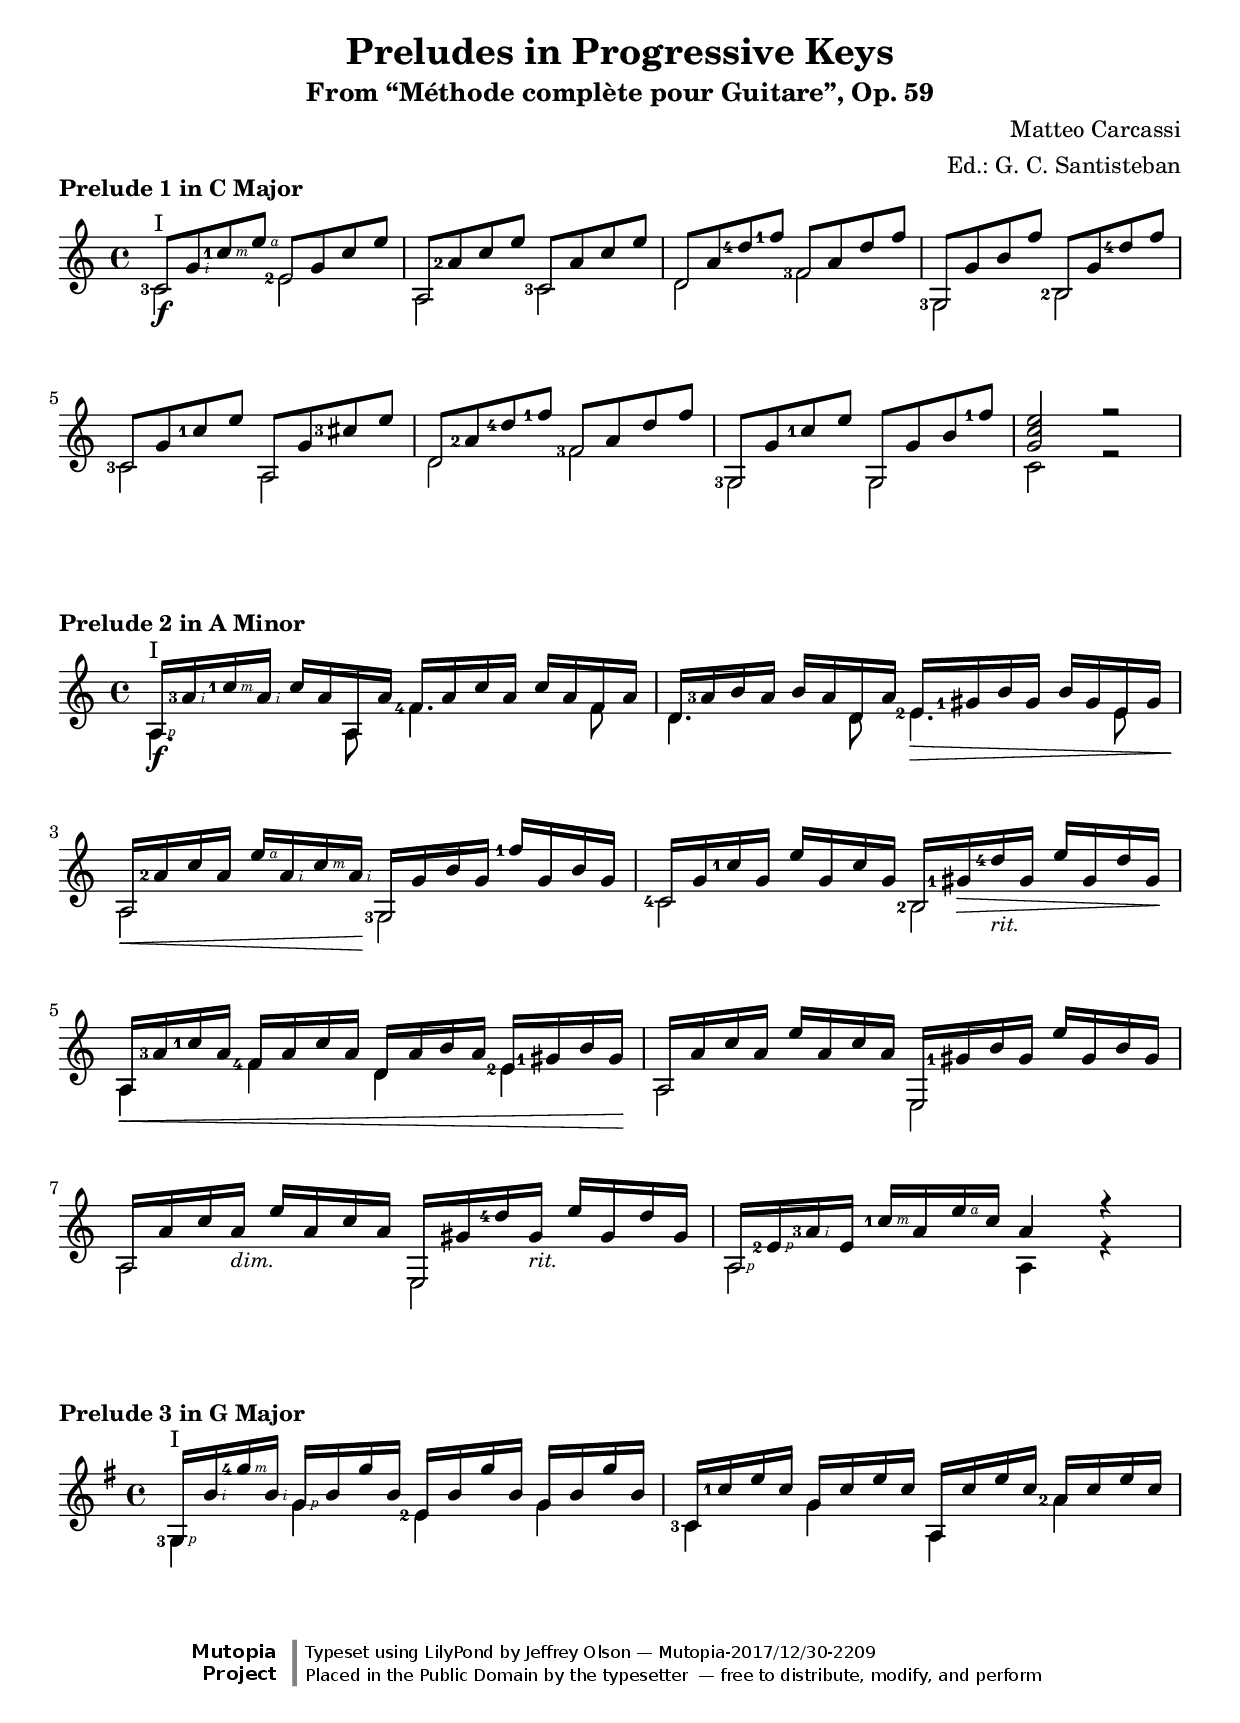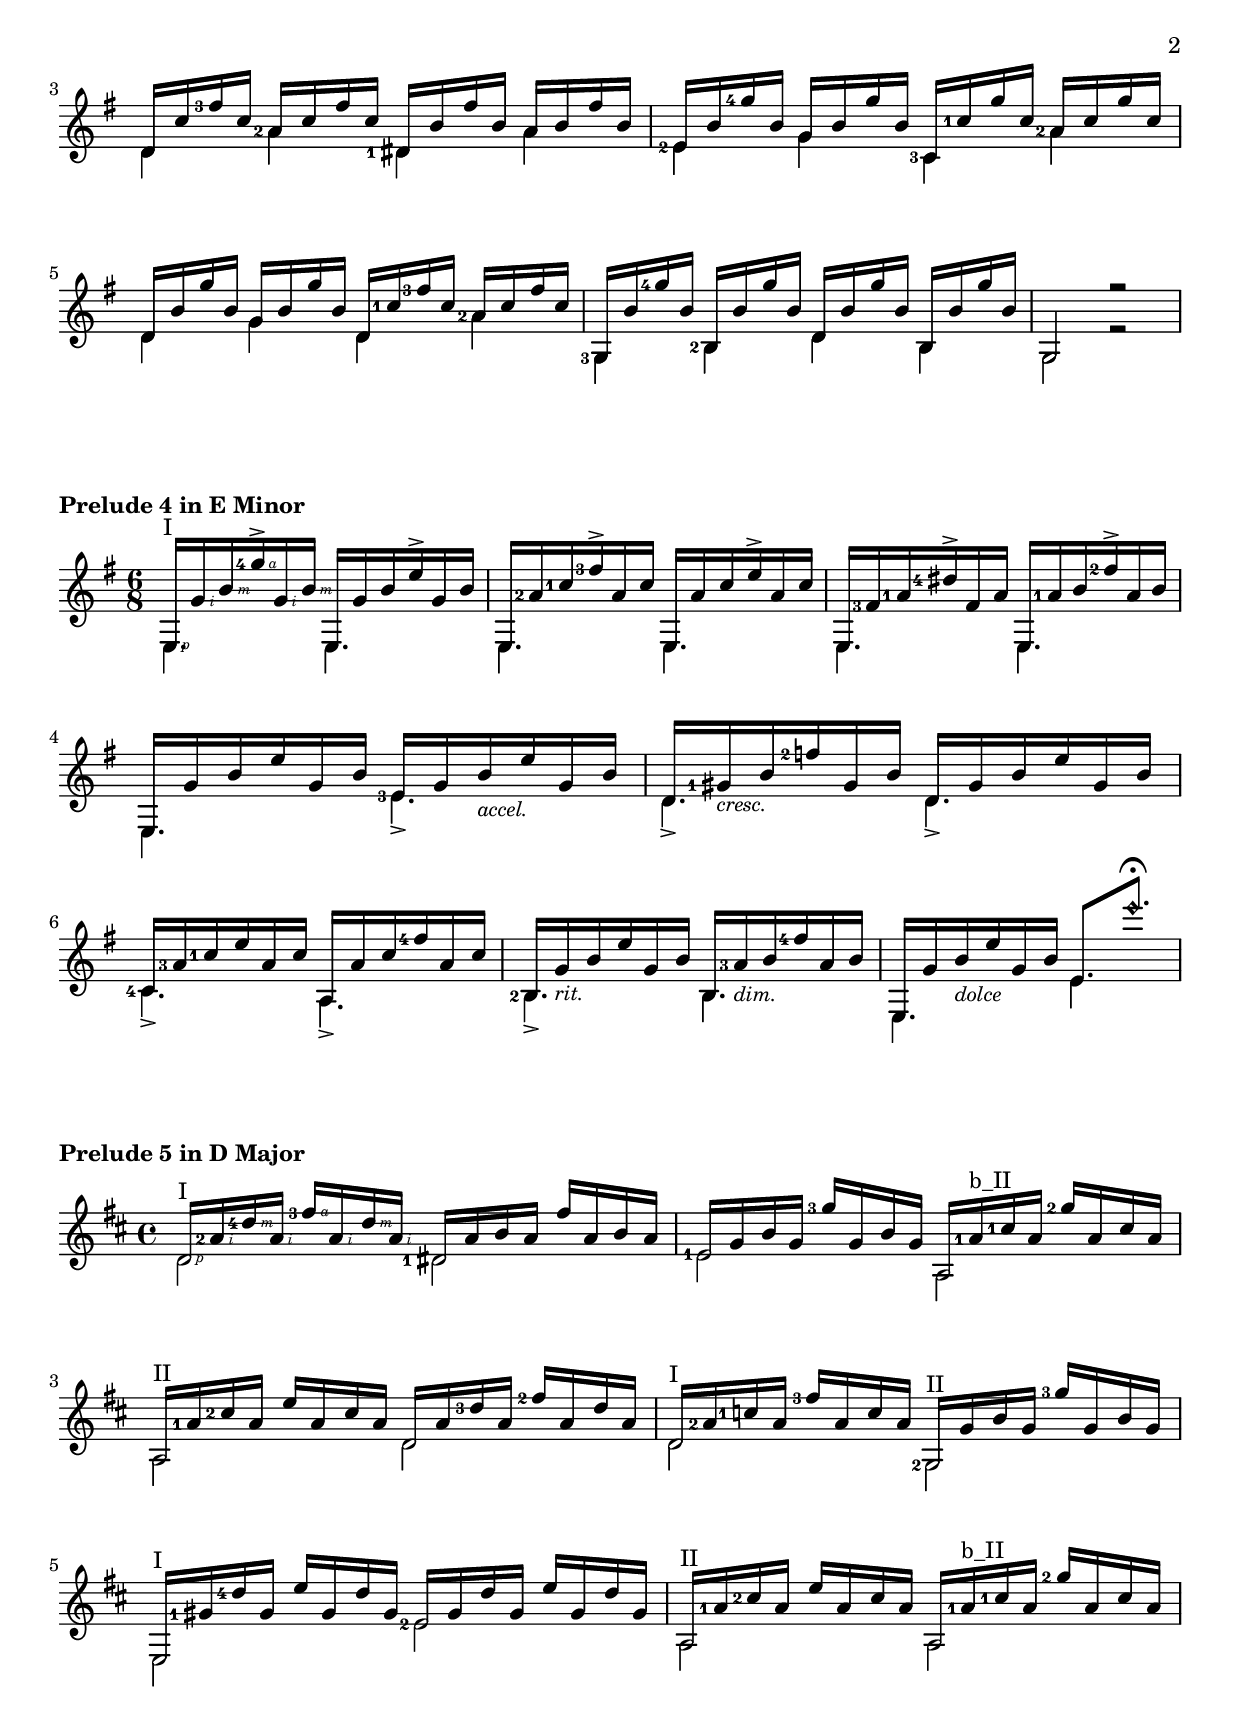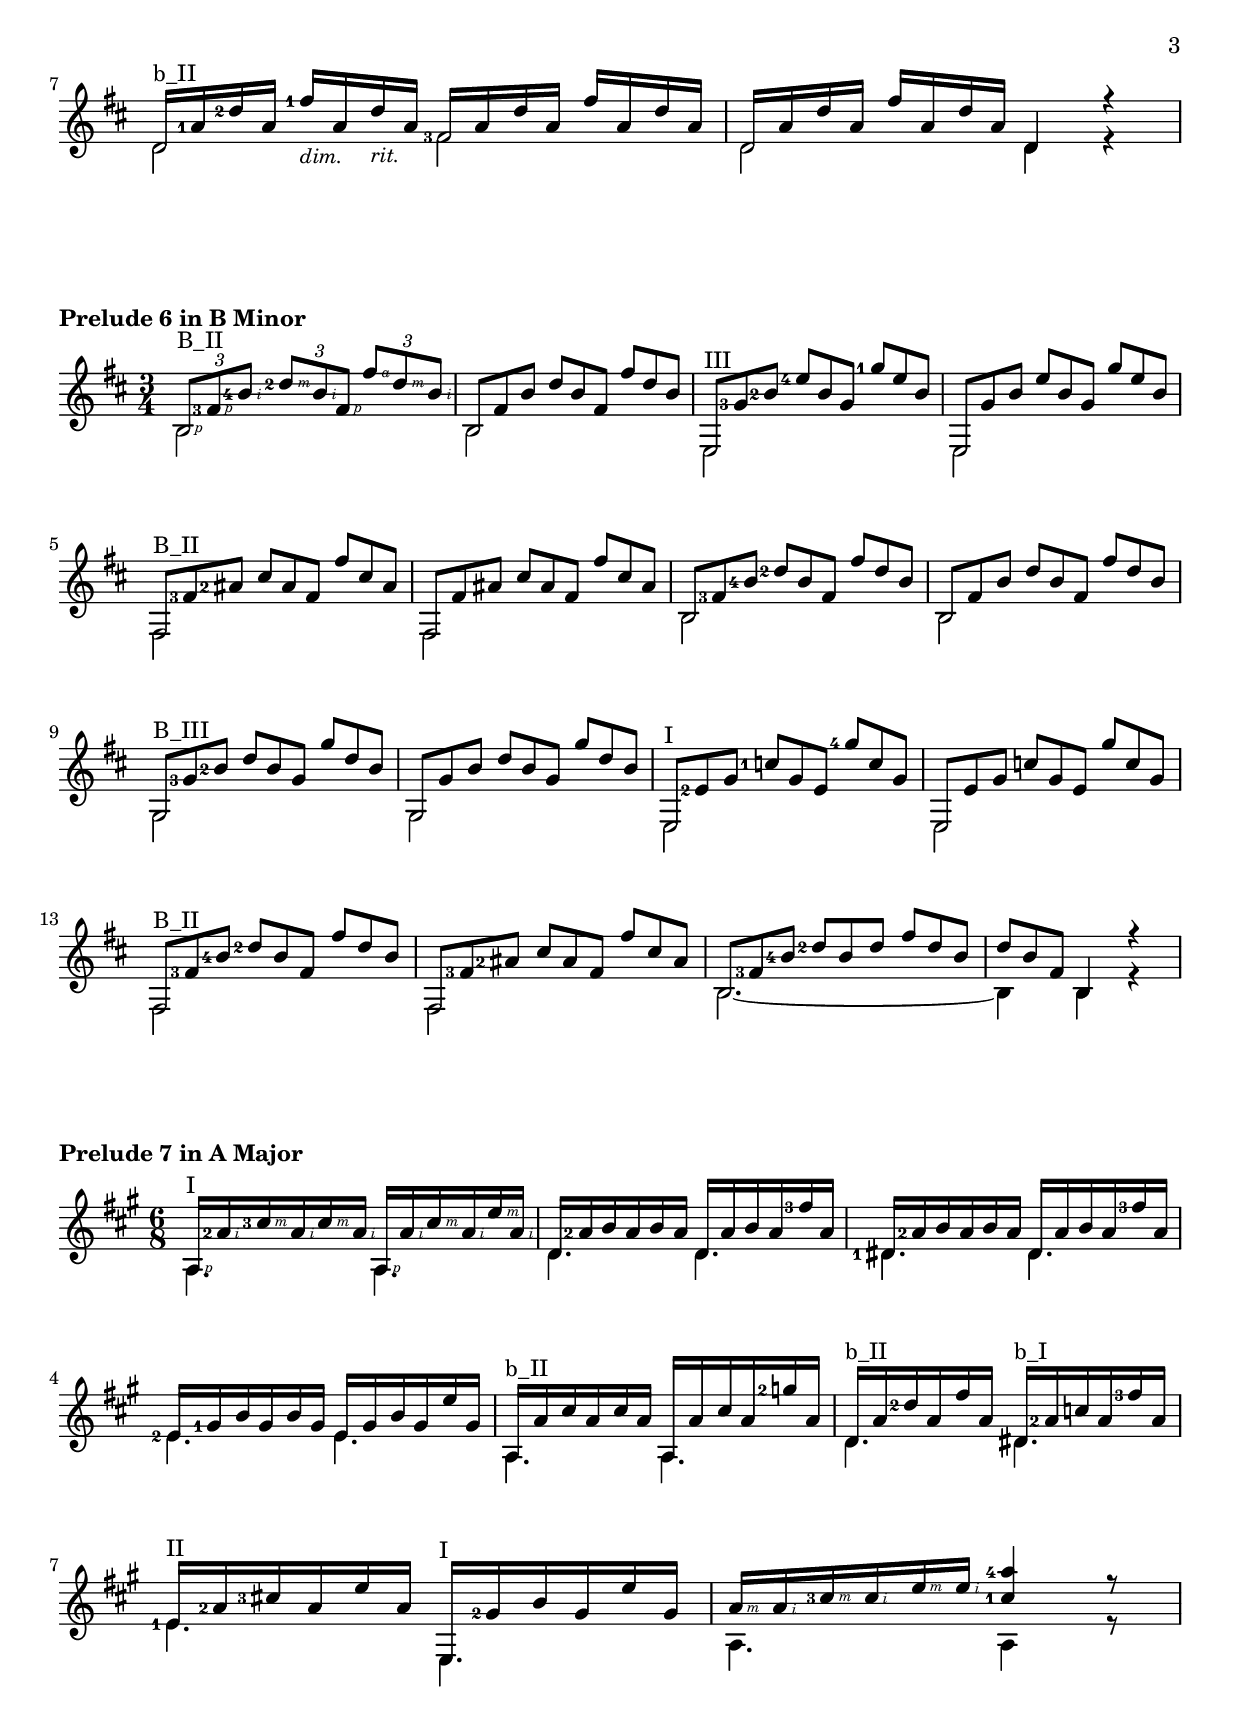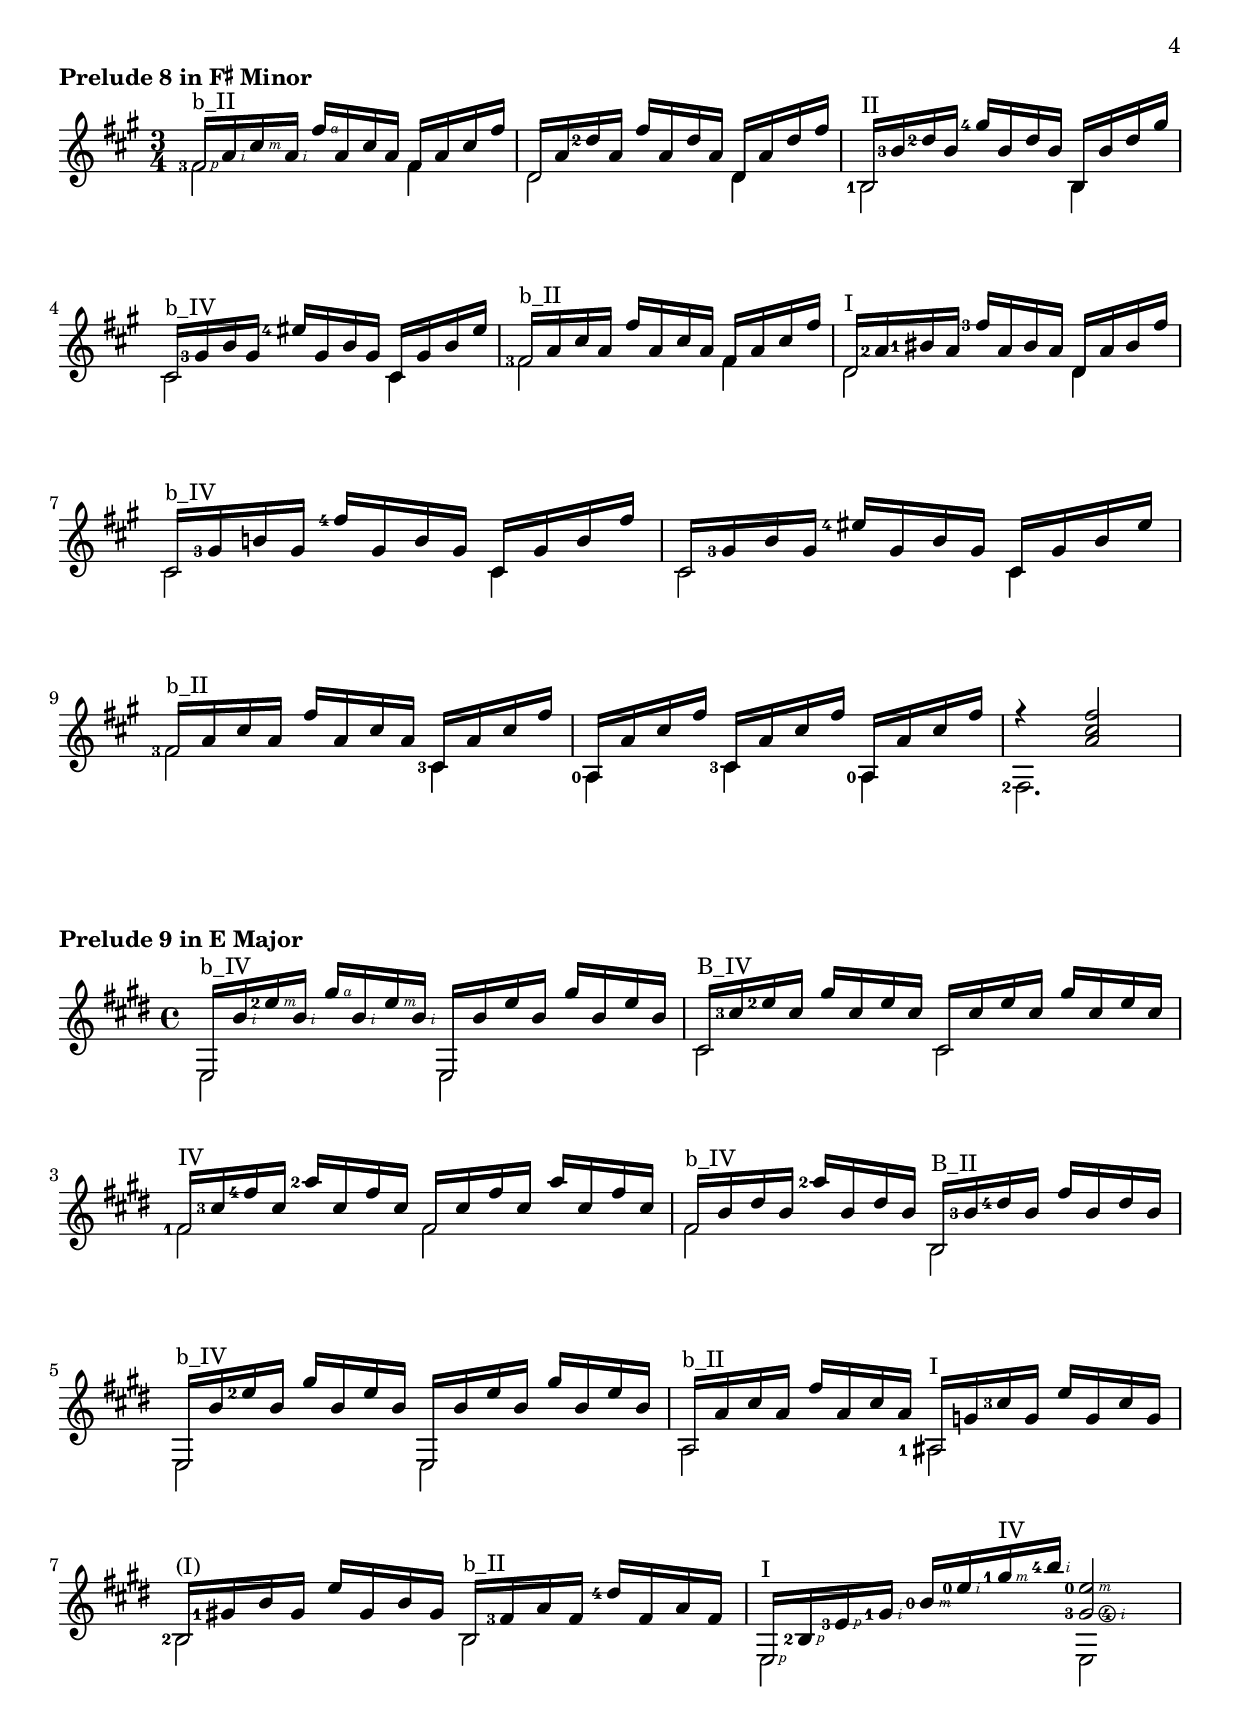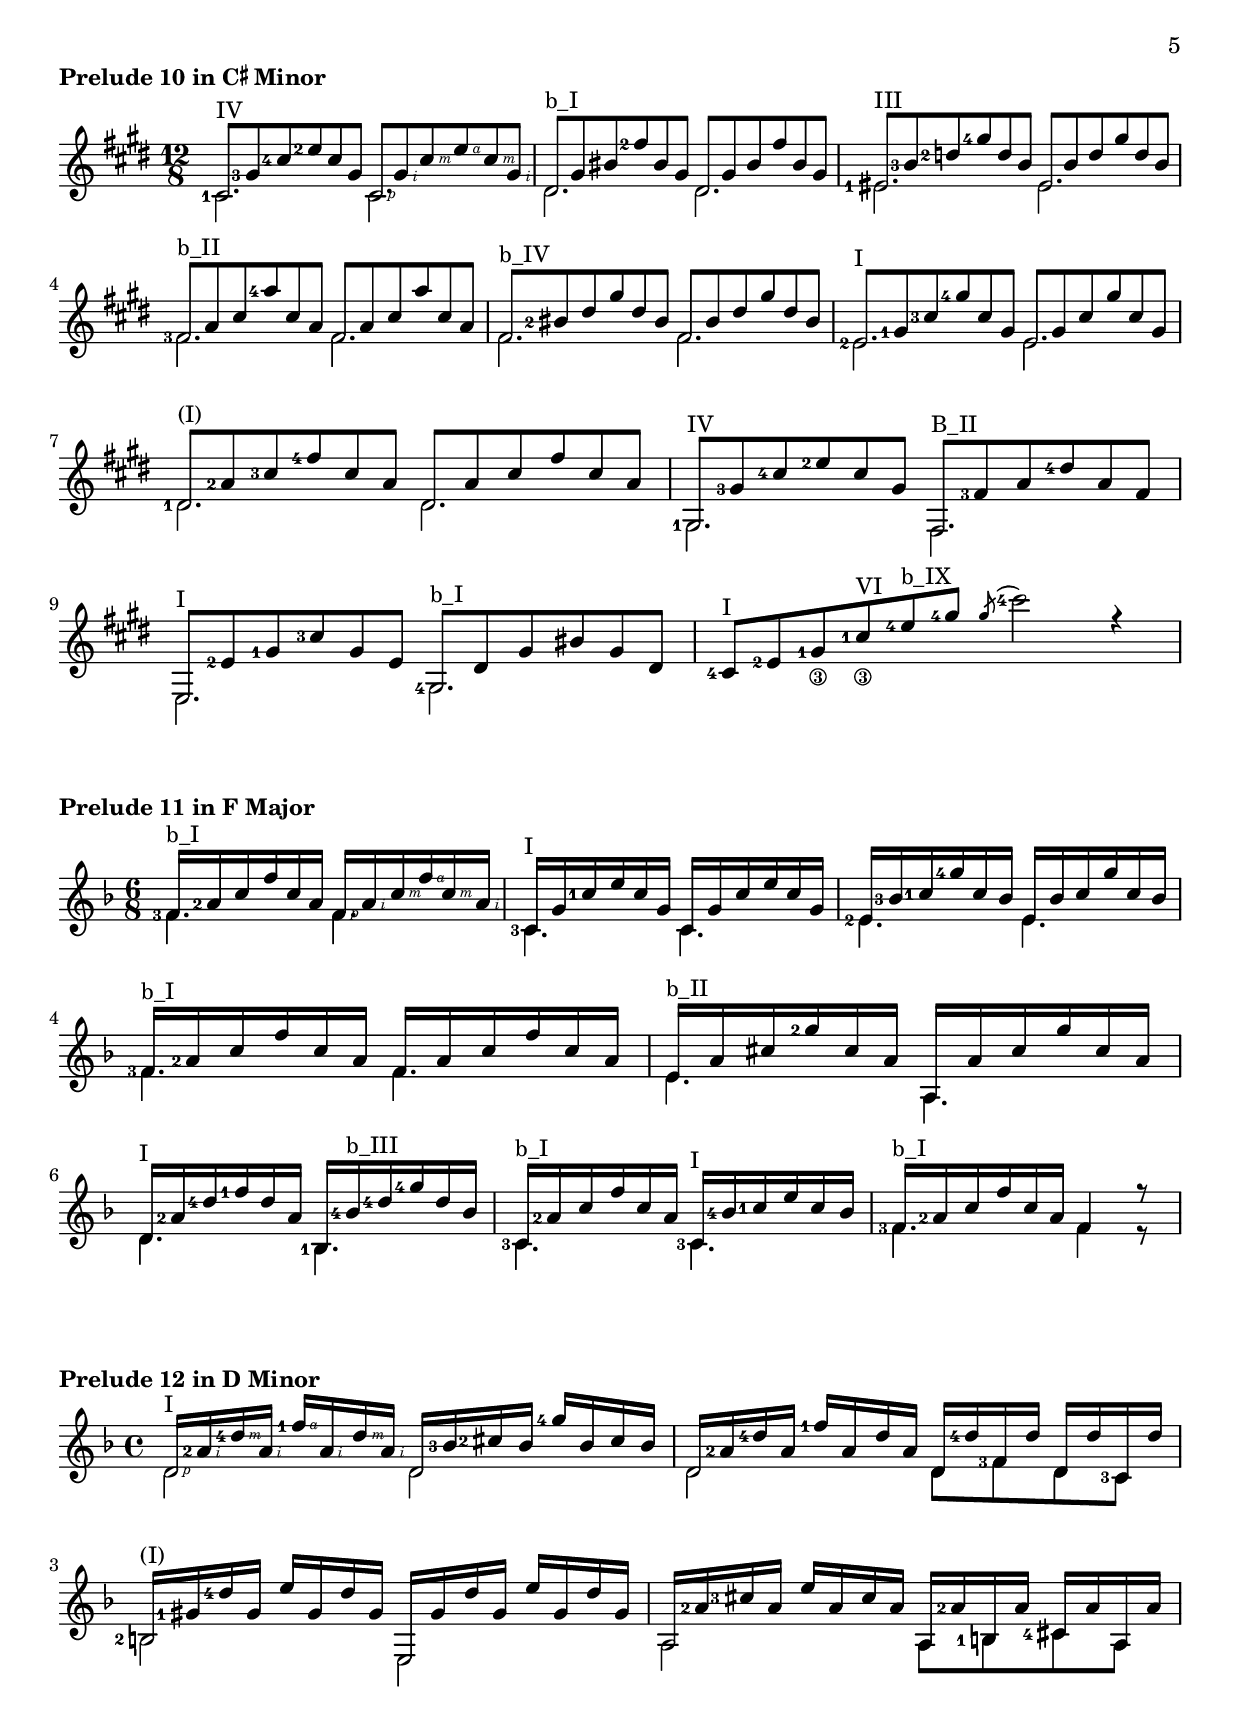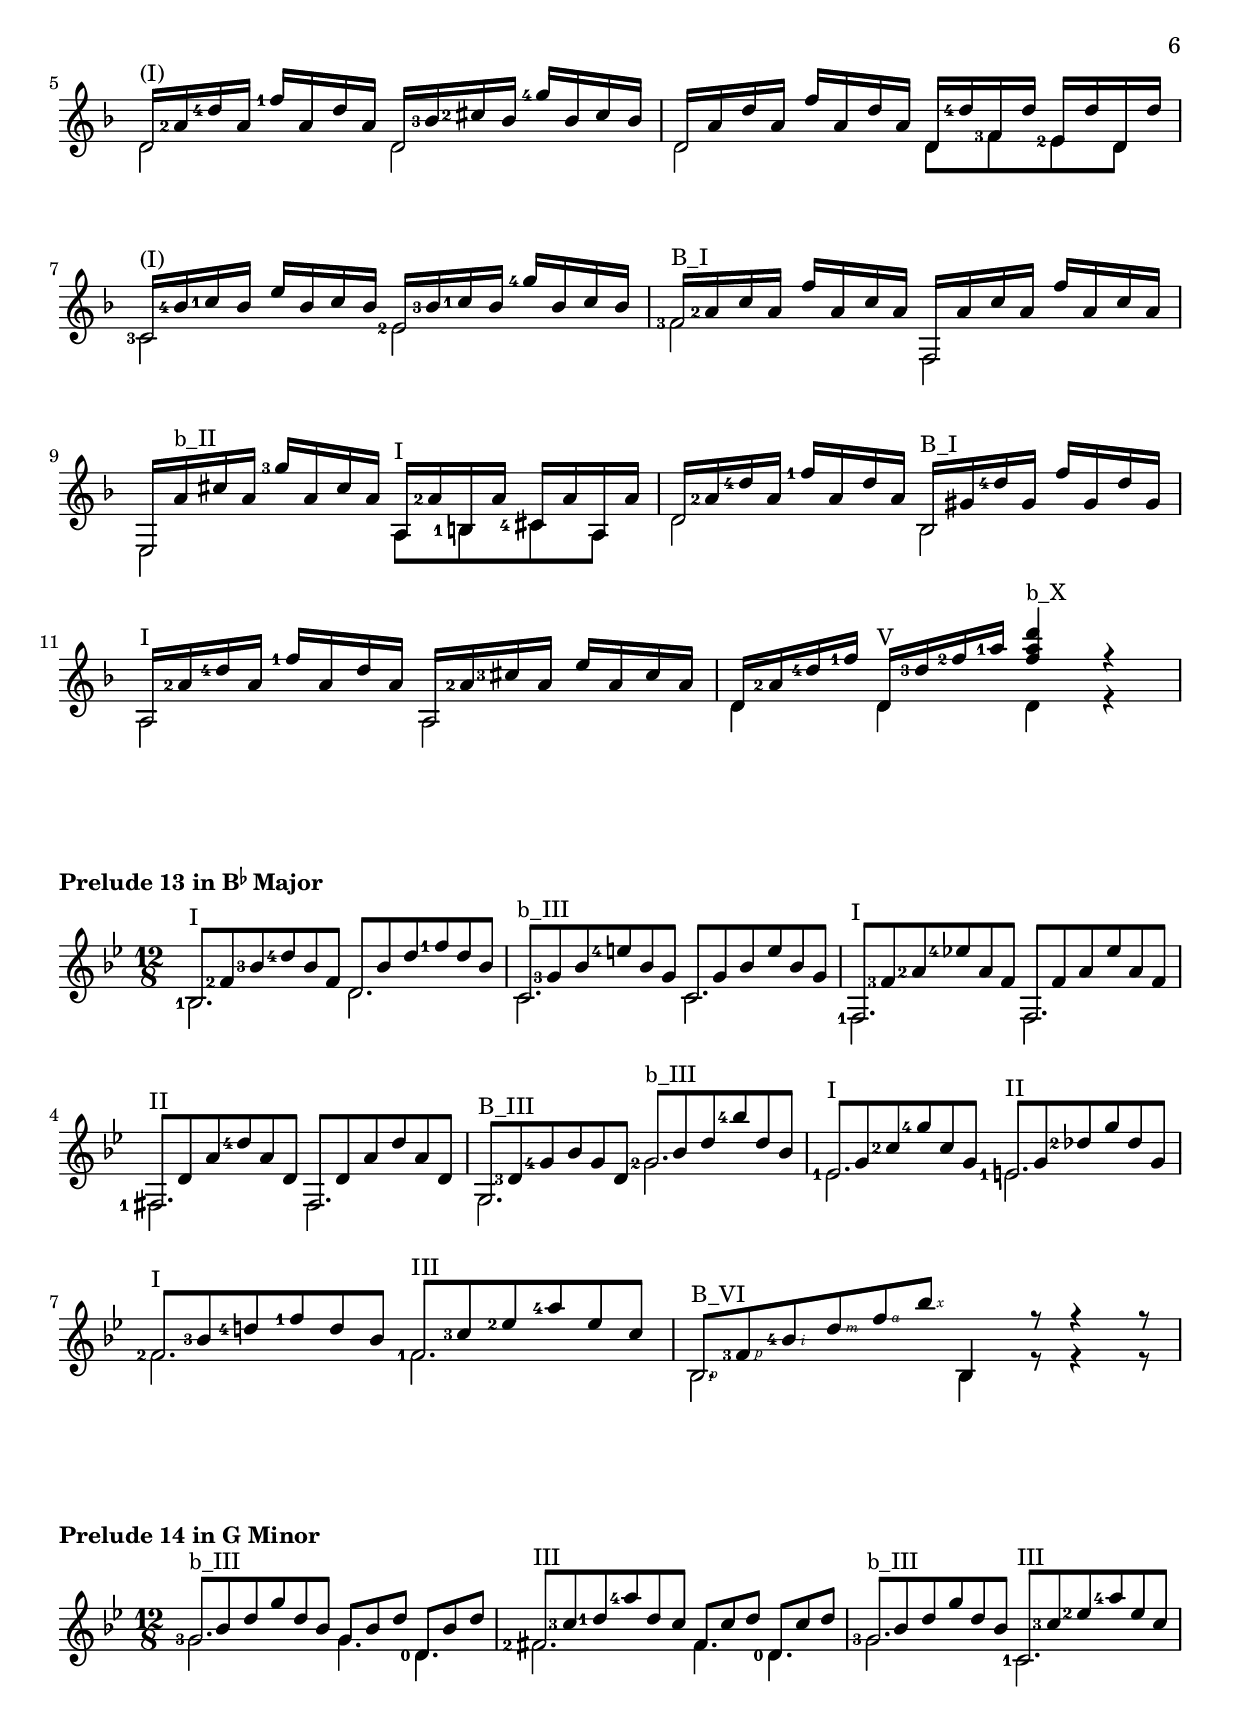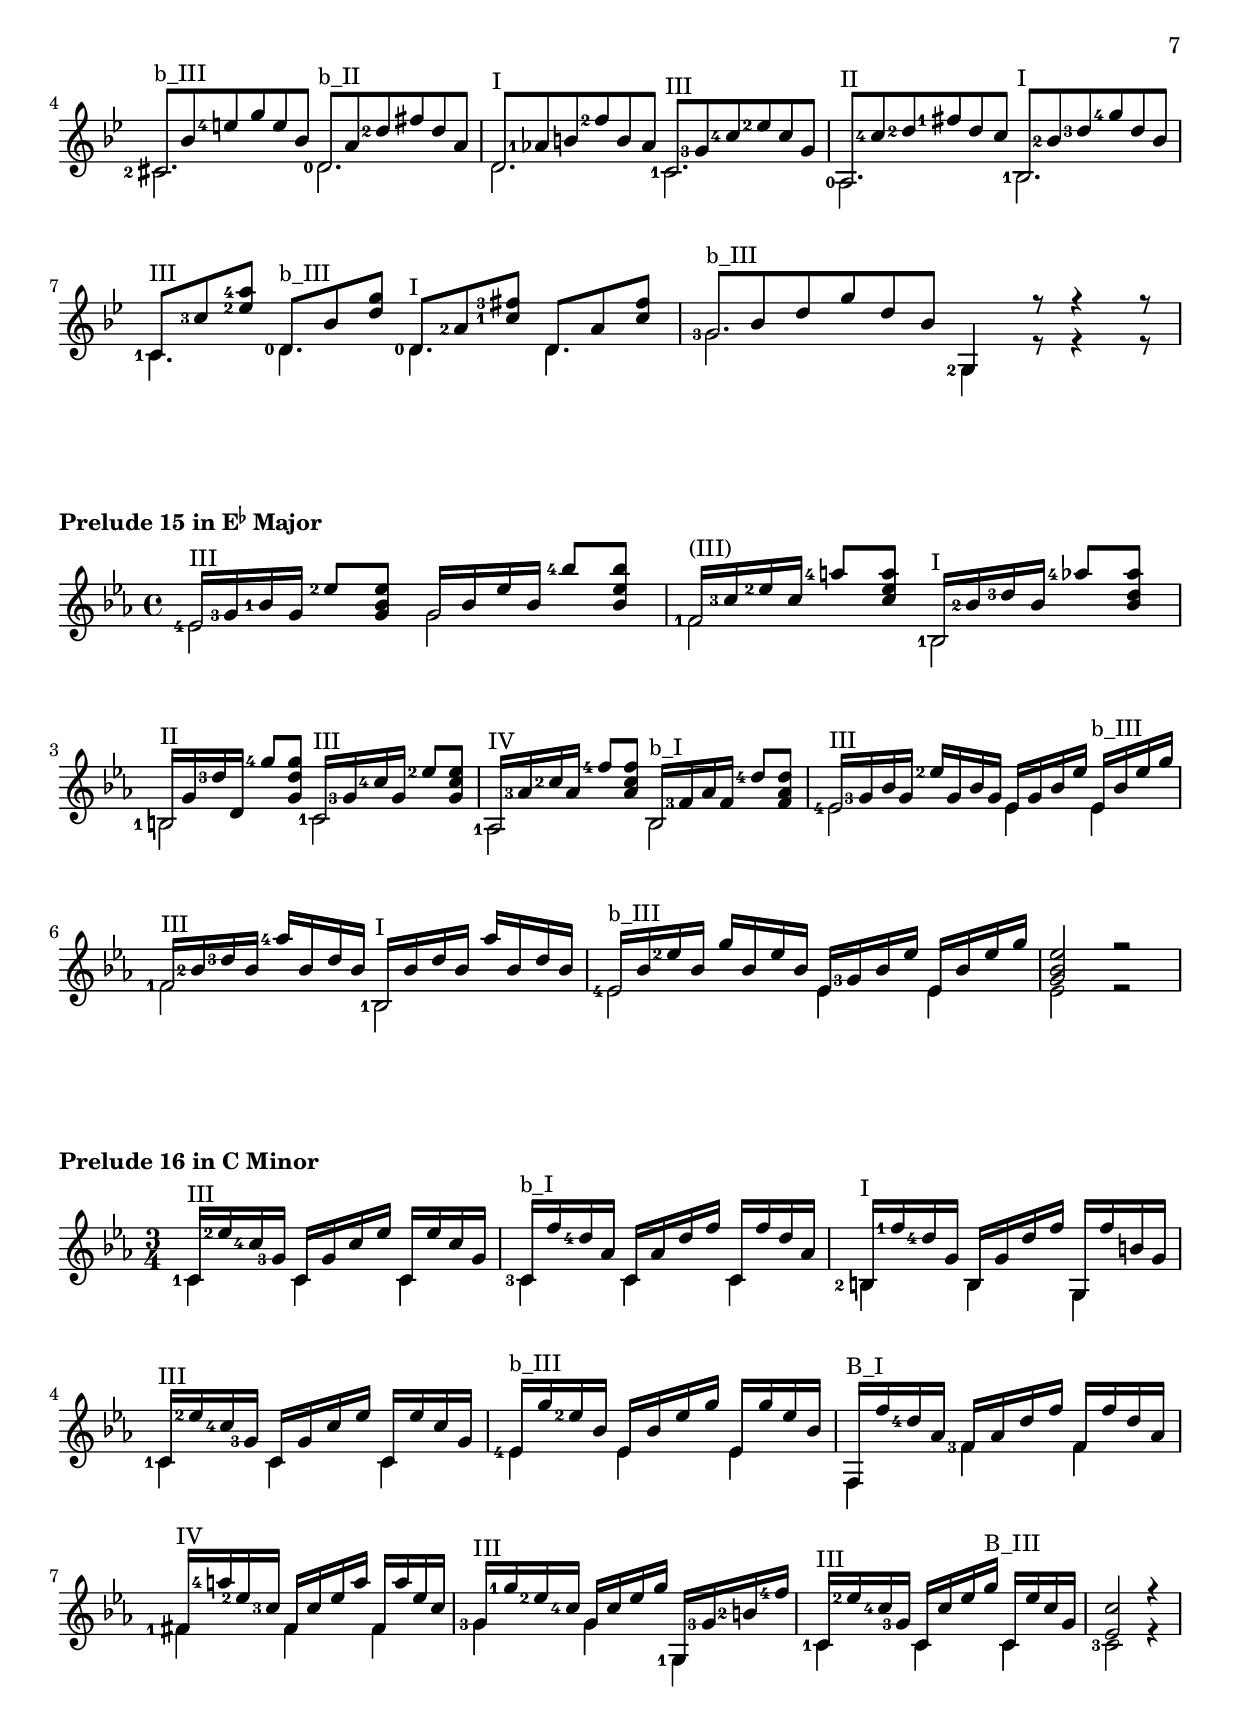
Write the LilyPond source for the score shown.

\version "2.18.2"

\header {
 title = "Preludes in Progressive Keys"
 subtitle = "From “Méthode complète pour Guitare”, Op. 59"
 composer = "Matteo Carcassi" % b.1792 d.1853
 arranger = "Ed.: G. C. Santisteban" % b.1866 d.1919
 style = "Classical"
 date = "1836"
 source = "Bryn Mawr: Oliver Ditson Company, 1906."
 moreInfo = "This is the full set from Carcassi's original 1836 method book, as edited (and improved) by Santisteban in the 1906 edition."
 mytagline = ""

 %            o_
 %       (\___\/_____/)
 %  ~ ~ ~ ~ ~ / ~ ~ ~ ~ ~ ~ ~
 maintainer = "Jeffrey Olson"
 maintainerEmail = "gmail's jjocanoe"
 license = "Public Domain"

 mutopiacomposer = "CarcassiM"
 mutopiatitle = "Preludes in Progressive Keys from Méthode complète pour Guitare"
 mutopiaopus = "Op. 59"
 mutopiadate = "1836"
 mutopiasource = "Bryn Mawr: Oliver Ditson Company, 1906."
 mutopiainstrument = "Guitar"

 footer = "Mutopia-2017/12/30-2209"
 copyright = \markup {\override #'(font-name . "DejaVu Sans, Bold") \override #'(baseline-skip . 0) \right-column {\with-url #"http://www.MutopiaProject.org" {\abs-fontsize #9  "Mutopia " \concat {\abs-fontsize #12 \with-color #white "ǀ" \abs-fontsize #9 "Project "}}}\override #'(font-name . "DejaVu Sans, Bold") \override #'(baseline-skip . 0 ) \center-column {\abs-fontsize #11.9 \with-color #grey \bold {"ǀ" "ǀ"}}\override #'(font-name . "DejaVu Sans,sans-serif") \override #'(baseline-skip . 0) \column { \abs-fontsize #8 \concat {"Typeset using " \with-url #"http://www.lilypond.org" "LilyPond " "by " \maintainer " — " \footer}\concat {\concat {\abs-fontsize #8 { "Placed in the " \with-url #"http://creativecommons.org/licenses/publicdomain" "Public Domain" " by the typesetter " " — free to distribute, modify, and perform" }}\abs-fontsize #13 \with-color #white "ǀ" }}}
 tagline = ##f
}

\paper {
  %#(set-paper-size "a4")      %uncomment to test specific paper size
  %#(set-paper-size "letter")  %uncomment to test specific paper size
  indent = 0.0
  top-margin = 8\mm
  bottom-margin = 8\mm
  ragged-last-bottom = ##f
  print-first-page-number = ##f
  evenHeaderMarkup = \oddHeaderMarkup % so all page numbers to right
  oddFooterMarkup = \markup { \column {
      \fill-line { \on-the-fly #first-page \column { \vspace #2 \fromproperty #'header:copyright } }
      \fill-line { \on-the-fly #last-page \fromproperty #'header:mytagline }
    }
  }
  evenFooterMarkup = \oddFooterMarkup
}


% guitar neck position indicators
pI    = ^\markup { "I" }
pII   = ^\markup { "II" }
pIII  = ^\markup { "III" }
pIV   = ^\markup { "IV" }
pV    = ^\markup { "V" }
pVI   = ^\markup { "VI" }
pVII  = ^\markup { "VII" }
pVIII = ^\markup { "VIII" }
pIX   = ^\markup { "IX" }
pX    = ^\markup { "X" }
pXI   = ^\markup { "XI" }
pXII  = ^\markup { "XII" }
pXIII = ^\markup { "XIII" }

% parenthetic position reminders
ppI    = ^\markup { "(I)" }
ppII   = ^\markup { "(II)" }
ppIII  = ^\markup { "(III)" }
ppIV   = ^\markup { "(IV)" }
ppV    = ^\markup { "(V)" }
ppVI   = ^\markup { "(VI)" }
ppVII  = ^\markup { "(VII)" }
ppVIII = ^\markup { "(VIII)" }
ppIX   = ^\markup { "(IX)" }
ppX    = ^\markup { "(X)" }
ppXI   = ^\markup { "(XI)" }
ppXII  = ^\markup { "(XII)" }
ppXIII = ^\markup { "(XIII)" }

% large barre
BpI    = ^\markup { "B_I" }
BpII   = ^\markup { "B_II" }
BpIII  = ^\markup { "B_III" }
BpIV   = ^\markup { "B_IV" }
BpV    = ^\markup { "B_V" }
BpVI   = ^\markup { "B_VI" }
BpVII  = ^\markup { "B_VII" }
BpVIII = ^\markup { "B_VIII" }
BpIX   = ^\markup { "B_IX" }
BpX    = ^\markup { "B_X" }
BpXI   = ^\markup { "B_XI" }
BpXII  = ^\markup { "B_XII" }

% small barre
bpI    = ^\markup { "b_I" }
bpII   = ^\markup { "b_II" }
bpIII  = ^\markup { "b_III" }
bpIV   = ^\markup { "b_IV" }
bpV    = ^\markup { "b_V" }
bpVI   = ^\markup { "b_VI" }
bpVII  = ^\markup { "b_VII" }
bpVIII = ^\markup { "b_VIII" }
bpIX   = ^\markup { "b_IX" }
bpX    = ^\markup { "b_X" }
bpXI   = ^\markup { "b_XI" }
bpXII  = ^\markup { "b_XII" }

% left hand fingering locations
fingerLeft   = \set fingeringOrientations = #'(left)
fingerRight  = \set fingeringOrientations = #'(right)
fingerUp     = \set fingeringOrientations = #'(up)
fingerDown   = \set fingeringOrientations = #'(down)
fingerUpDown = \set fingeringOrientations = #'(up down)
fingerStaff  = \override Fingering.staff-padding = #'()
fingerRevert = \revert Fingering.staff-padding

% right hand fingers
P = \rightHandFinger #1
I = \rightHandFinger #2
M = \rightHandFinger #3
A = \rightHandFinger #4
C = \rightHandFinger #5

% right hand fingering locations
rhUp    = \set strokeFingerOrientations = #'(up)
rhDown  = \set strokeFingerOrientations = #'(down)
rhLeft  = \set strokeFingerOrientations = #'(left)
rhRight = \set strokeFingerOrientations = #'(right)

% string number locations
stringUp    = \set stringNumberOrientations = #'(up)
stringDown  = \set stringNumberOrientations = #'(down)
stringLeft  = \set stringNumberOrientations = #'(left)
stringRight = \set stringNumberOrientations = #'(right)

% tuplets
hideTupletNumber = \override TupletNumber.stencil = ##f
unhideTupletNumber = \revert TupletNumber.stencil
hideTupletBracket = \override TupletBracket.bracket-visibility = ##f
unhideTupletBracket = \revert TupletBracket.bracket-visibility

% harmonics
headHarmonic = \override Staff.NoteHead.style = #'harmonic
headRevert = \revert Staff.NoteHead.style

% tempo/dynamics
acl = _\markup { \smaller \italic "accel." }
rit = _\markup { \smaller \italic "rit." }
dim = _\markup { \smaller \italic "dim." }
crc = _\markup { \smaller \italic "cresc." }
dol = _\markup { \smaller \italic "dolce" }

marksLeft = \override Score.RehearsalMark #'self-alignment-X = #LEFT
marksRight = \override Score.RehearsalMark #'self-alignment-X = #RIGHT

% standard options
stdOpts = { \fingerLeft \rhRight \stringDown }

%%%%%%%%%%%%%%%%%%%%%%%%%%%%%%%%%%%%%%%%%%
upperOne = \transpose c c' {
  \voiceOne
  \stdOpts
  <c-3\p>8\pI\f <g\I> <c'-1\M> <e'\A>  <e-2> g c' e' |
  a,8 <a-2> <c'> e'  <c-3> a c' e' |
  d8 a <d'-4> <f'-1>  <f-3> a d' f' |
  <g,-3>8 g b f'  <b,-2> g <d'-4> f' |
  <c-3>8 g <c'-1> e'  a, g <cis'-3> e' |
  d8 <a-2> <d'-4> <f'-1>  <f-3> a d' f' |
  <g,-3>8 g <c'-1> e'  g, g b <f'-1> |
  <e' c' g>2 r2 |
}
lowerOne = \transpose c c' {
  \voiceTwo
  \mergeDifferentlyHeadedOn
  c2 e |
  a,2 c |
  d2 f |
  g,2 b, |
  c2 a, |
  d2 f |
  g,2 g, |
  c2 r2 |
}
preludeOne = \context Staff = "S" <<
  \key c \major
  \clef "treble"
  \context Voice = "up" \upperOne
  \context Voice = "dn" \lowerOne
>>

%%%%%%%%%%%%%%%%%%%%%%%%%%%%%%%%%%%%%%%%%%
upperTwo = \transpose c c' {
  \voiceOne
  \stdOpts
  <a,\P>16\f\pI <a-3\I> <c'-1\M> <a\I>    c' a a, a    <f-4> a c' a    c' a f a  |
  d16 <a-3> b a    b a d a    <e-2>\> <gis-1> b gis    b gis e gis  |
  a,16\< <a-2> c' a    <e'\A> <a\I> <c'\M> <a\I>\!    <g,-3> g b g    <f'-1> g b g  |
  <c-4>16 g <c'-1> g    e' g c' g    <b,-2> <gis-1>\> <d'-4>\rit gis    e' gis d' gis\!  |
  a,16\< <a-3> <c'-1> a    <f-4> a c' a    d a b a    <e-2> <gis-1> b gis\!  |
  a,16 a c' a    e' a c' a    e, <gis-1> b gis    e' gis b gis  |
  a,16 a c' a\dim    e' a c' a    e, gis <d'-4> gis\rit    e' gis d' gis  |
  <a,\P>16 <e-2\P> <a-3\I> e    <c'-1\M> a <e'\A> c'    a4 r4 |
}
lowerTwo = \transpose c c' {
  \voiceTwo
  \mergeDifferentlyHeadedOn
  \mergeDifferentlyDottedOn
  a,4. a,8 f4. f8 |
  d4. d8 e4. e8 |
  a,2 g, |
  c2 b, |
  a,4 f d e |
  a,2 e, |
  a,2 e, |
  a,2 a,4 r4 |
}
preludeTwo = \context Staff = "S" <<
  \key a \minor
  \clef "treble"
  \context Voice = "up" \upperTwo
  \context Voice = "dn" \lowerTwo
>>

%%%%%%%%%%%%%%%%%%%%%%%%%%%%%%%%%%%%%%%%%%
upperThree = \transpose c c' {
  \voiceOne
  \stdOpts
  <g,-3\P>16\pI <b\I> <g'-4\M> <b\I>    <g\P> b g' b    <e-2> b g' b    g b g' b  |
  <c-3>16 <c'-1> e' c'    g c' e' c'    a, c ' e' c'    <a-2> c' e' c'  |
  d16 c' <fis'-3> c'    <a-2> c' fis' c'    <dis-1> b fis' b    a b fis' b  |
  <e-2>16 b <g'-4> b    g b g' b    <c-3> <c'-1> g' c'    <a-2> c' g' c'  |
  d16 b g' b    g b g' b    d <c'-1> <fis'-3> c'    <a-2> c' fis' c'  |
  <g,-3>16 b <g'-4> b    <b,-2> b g' b    d b g' b    b, b g' b |
  g,2 r2 |
}
lowerThree = \transpose c c' {
  \voiceTwo
  \mergeDifferentlyHeadedOn
  g,4 g e g |
  c4 g a, a |
  d4 a dis a |
  e4 g c a |
  d4 g d a |
  g,4 b, d b, |
  g,2 r2 |
}
preludeThree = \context Staff = "S" <<
  \key g \major
  \clef "treble"
  \context Voice = "up" \upperThree
  \context Voice = "dn" \lowerThree
>>

%%%%%%%%%%%%%%%%%%%%%%%%%%%%%%%%%%%%%%%%%%
upperFour = \transpose c c' {
  \voiceOne
  \stdOpts
  \marksLeft
  %\mark \markup { \musicglyph #"scripts.umarcato" \tiny \italic { "= use rest stroke for emphasis" } }
  <e,\P>16\pI <g\I> <b\M> <g'-4\A>-> <g\I> <b\M>    e, g b e'-> g b  |
  e,16 <a-2> <c'-1> <fis'-3>-> a c'    e, a c' e'-> a c'  |
  e,16 <fis-3> <a-1> <dis'-4>-> fis a    e, <a-1> b <fis'-2>-> a b  |
  e,16 g b e' g b    <e-3> g b\acl e' g b  |
  d16 <gis-1>\crc b <f'-2> gis b    d gis b e' gis b  |
  <c-4>16 <a-3> <c'-1> e' a c'    a, a c' <fis'-4> a c'  |
  <b,-2>16 g\rit b e' g b    b, <a-3>\dim b <fis'-4> a b  |
  e, g b\dol e' g b e8. \headHarmonic e''8.\fermata |
}
lowerFour = \transpose c c' {
  \voiceTwo
  \mergeDifferentlyHeadedOn
  \mergeDifferentlyDottedOn
  e,4. e, |
  e,4. e, |
  e,4. e, |
  e,4. e-> |
  d4.-> d-> |
  c4.-> a,-> |
  b,4.-> b, |
  e,4. e4 s8 |
}
preludeFour = \context Staff = "S" <<
  \key e \minor
  \clef "treble"
  \time 6/8
  \context Voice = "up" \upperFour
  \context Voice = "dn" \lowerFour
>>

%%%%%%%%%%%%%%%%%%%%%%%%%%%%%%%%%%%%%%%%%%
upperFive = \transpose c c' {
  \voiceOne
  \stdOpts
  <d\P>16\pI <a-2\I> <d'-4\M> <a\I>    <fis'-3\A> <a\I> <d'\M> <a\I>    <dis-1> a b a    fis' a b a  |
  <e-1>16 g b g    <g'-3> g b g    a, <a-1>\bpII <cis'-1> a    <g'-2> a cis' a  |
  a,16\pII <a-1> <cis'-2> a    e' a cis' a    d a <d'-3> a    <fis'-2> a d' a  |
  d16\pI <a-2> <c'-1> a    <fis'-3> a c' a    <g,-2>\pII g b g    <g'-3> g b g  |
  e,16\pI <gis-1> <d'-4> gis    e' gis d' gis    <e-2> gis d' gis    e' gis d' gis  |
  a,16\pII <a-1> <cis'-2> a    e' a cis' a    a, <a-1>\bpII <cis'-1> a    <g'-2> a cis' a  |
  d16\bpII <a-1> <d'-2> a    <fis'-1>\dim a d'\rit a    <fis-3> a d' a    fis' a d' a  |
  d16 a d' a    fis' a d' a    d4 r4 |
}
lowerFive = \transpose c c' {
  \voiceTwo
  \mergeDifferentlyHeadedOn
  d2 dis |
  e2 a, |
  a,2 d |
  d2 g, |
  e,2 e |
  a,2 a, |
  d2 fis |
  d2 d4 r4 |
}
preludeFive = \context Staff = "S" <<
  \key d \major
  \clef "treble"
  \time 4/4
  \context Voice = "up" \upperFive
  \context Voice = "dn" \lowerFive
>>

%%%%%%%%%%%%%%%%%%%%%%%%%%%%%%%%%%%%%%%%%%
upperSix = \transpose c c' {
  \voiceOne
  \stdOpts
  \tuplet 3/2 4 { <b,\P>8\BpII <fis-3\P> <b-4\I>    <d'-2\M> <b\I> <fis\P>    <fis'\A> <d'\M> <b\I>  } |
  \hideTupletNumber
  \tuplet 3/2 4 { b,8 fis b    d' b fis    fis' d' b  } |
  \tuplet 3/2 4 { e,8\pIII <g-3> <b-2>    <e'-4> b g    <g'-1> e' b  } |
  \tuplet 3/2 4 { e,8 g b    e' b g    g' e' b  } |
  \tuplet 3/2 4 { fis,8\BpII <fis-3> <ais-2>    cis' ais fis    fis' cis' ais  } |
  \tuplet 3/2 4 { fis,8 fis ais    cis' ais fis    fis' cis' ais  } |
  \tuplet 3/2 4 { b,8 <fis-3> <b-4>    <d'-2> b fis    fis' d' b  } |
  \tuplet 3/2 4 { b,8 fis b    d' b fis    fis' d' b  } |
  \tuplet 3/2 4 { g,8\BpIII <g-3> <b-2>    d' b g    g' d' b  } |
  \tuplet 3/2 4 { g,8 g b    d' b g    g' d' b  } |
  \tuplet 3/2 4 { e,8\pI <e-2> g    <c'-1> g e    <g'-4> c' g  } |
  \tuplet 3/2 4 { e,8 e g    c' g e    g' c' g  } |
  \tuplet 3/2 4 { fis,8\BpII <fis-3> <b-4>    <d'-2> b fis    fis' d' b  } |
  \tuplet 3/2 4 { fis,8 <fis-3> <ais-2>    cis' ais fis    fis' cis' ais  } |
  \tuplet 3/2 4 { b,8 <fis-3> <b-4>    <d'-2> b d'    fis' d' b  } |
  \tuplet 3/2 4 { d'8 b fis }    b,4 r4  |
}
lowerSix = \transpose c c' {
  \voiceTwo
  \mergeDifferentlyHeadedOn
  \mergeDifferentlyDottedOn
  b,2 s4 |
  b,2 s4 |
  e,2 s4 |
  e,2 s4 |
  fis,2 s4 |
  fis,2 s4 |
  b,2 s4 |
  b,2 s4 |
  g,2 s4 |
  g,2 s4 |
  e,2 s4 |
  e,2 s4 |
  fis,2 s4 |
  fis,2 s4 |
  b,2.~ |
  b,4 b,4 r4 |
}
preludeSix = \context Staff = "S" <<
  \key b \minor
  \clef "treble"
  \time 3/4
  \context Voice = "up" \upperSix
  \context Voice = "dn" \lowerSix
>>

%%%%%%%%%%%%%%%%%%%%%%%%%%%%%%%%%%%%%%%%%%
upperSeven = \transpose c c' {
  \voiceOne
  \stdOpts
  <a,\P>16\pI <a-2\I> <cis'-3\M> <a\I> <cis'\M> <a\I>    <a,\P> <a\I> <cis'\M> <a\I> <e'\M> <a\I>  |
  d16 <a-2> b a b a    d a b a <fis'-3> a  |
  <dis-1>16 <a-2> b a b a    dis a b a <fis'-3> a  |
  <e-2>16 <gis-1> b gis b gis    e gis b gis e' gis  |
  a,16\bpII a cis' a cis' a    a, a cis' a <g'-2> a  |
  d16\bpII a <d'-2> a <fis'> a    dis\bpI <a-2> c' a <fis'-3> a  |
  <e-1>16\pII <a-2> <cis'!-3> a e' a    e,\pI <gis-2> b gis e' gis  |
  <a-\M>16 <a\I> <cis'-3\M> <cis'\I> <e'\M> <e'\I> <a'-4 cis'-1>4 r8 |
}
lowerSeven = \transpose c c' {
  \voiceTwo
  \mergeDifferentlyHeadedOn
  \mergeDifferentlyDottedOn
  a,4. a, |
  d4. d |
  dis4. dis |
  e4. e |
  a,4. a, |
  d4. dis |
  e4. e, |
  a,4. a,4 r8 |
  \pageBreak
}
preludeSeven = \context Staff = "S" <<
  \key a \major
  \clef "treble"
  \time 6/8
  \context Voice = "up" \upperSeven
  \context Voice = "dn" \lowerSeven
>>

%%%%%%%%%%%%%%%%%%%%%%%%%%%%%%%%%%%%%%%%%%
upperEight = \transpose c c' {
  \voiceOne
  \stdOpts
  <fis-3\P>16\bpII <a\I> <cis'\M> <a\I>    <fis'\A> a cis' a    fis a cis' fis'  |
  d16 a <d'-2> a    fis' a d' a    d a d' fis'  |
  <b,-1>\pII <b-3> <d'-2> b    <gis'-4> b d' b    b, b d' gis'  |
  cis16\bpIV <gis-3> b gis    <eis'-4> gis b gis    cis gis b eis'  |
  <fis-3>16\bpII a cis' a    fis' a cis' a    fis a cis' fis'  |
  d16\pI <a-2> <bis-1> a    <fis'-3> a bis a    d a bis fis'  |
  cis16\bpIV <gis-3> b! gis    <fis'-4> gis b gis    cis gis b fis'  |
  cis16 <gis-3> b gis    <eis'-4> gis b gis    cis gis b eis'  |
  <fis-3>16\bpII a cis' a    fis' a cis' a    <cis-3> a cis' fis'  |
  <a,-0>16 a cis' fis'    <cis-3> a cis' fis'    <a,-0> a cis' fis'  |
  r4 <fis' cis' a>2 |
}
lowerEight = \transpose c c' {
  \voiceTwo
  \stdOpts
  \mergeDifferentlyHeadedOn
  \mergeDifferentlyDottedOn
  fis2 fis4 |
  d2 d4 |
  b,2 b,4 |
  cis2 cis4 |
  fis2 fis4 |
  d2 d4 |
  cis2 cis4 |
  cis2 cis4 |
  fis2 cis4 |
  a,4 cis a, |
  <fis,-2>2. |
}
preludeEight = \context Staff = "S" <<
  \key fis \minor
  \clef "treble"
  \time 3/4
  \context Voice = "up" \upperEight
  \context Voice = "dn" \lowerEight
>>

%%%%%%%%%%%%%%%%%%%%%%%%%%%%%%%%%%%%%%%%%%
upperNine = \transpose c c' {
  \voiceOne
  \stdOpts
  e,16\bpIV <b\I> <e'-2\M> <b\I>    <gis'\A> <b\I> <e'\M> <b\I>    e,16 b e' b    gis' b e' b  |
  cis16\BpIV <cis'-3> <e'-2> cis'    gis' cis' e' cis'   cis16 cis' e' cis'    gis' cis' e' cis'  |
  <fis-1>16\pIV <cis'-3> <fis'-4> cis'    <a'-2> cis' fis' cis'   fis16 cis' fis' cis'    a' cis' fis' cis'  |
  fis16\bpIV b dis' b    <a'-2> b dis' b    b,\BpII <b-3> <dis'-4> b    fis' b dis' b  |
  e,16\bpIV b <e'-2> b    gis' b e' b   e,16 b e' b    gis' b e' b  |
  a,16\bpII a cis' a    fis' a cis' a    <ais,-1>\pI g <cis'-3> g    e' g cis' g  |
  <b,-2>16\ppI <gis!-1> b gis    e' gis b gis    b,\bpII <fis-3> a fis    <dis'-4> fis a fis  |
  <e,\P>16\pI <b,-2\P> <e-3\P> <gis-1\I>    <b-0\M> <e'-0\I> <gis'-1\M>\pIV <b'-4\I>  \stringRight  <e'-0\M gis-3\4\I>2  |
}
lowerNine = \transpose c c' {
  \voiceTwo
  \mergeDifferentlyHeadedOn
  \mergeDifferentlyDottedOn
  e,2 e, |
  cis2 cis |
  fis2 fis |
  fis2 b, |
  e,2 e, |
  a,2 ais, |
  b,2 b, |
  e,2 e, |
}
preludeNine = \context Staff = "S" <<
  \key e \major
  \clef "treble"
  \time 4/4
  \context Voice = "up" \upperNine
  \context Voice = "dn" \lowerNine
>>

%%%%%%%%%%%%%%%%%%%%%%%%%%%%%%%%%%%%%%%%%%
upperTen = \transpose c c' {
  \voiceOne
  \stdOpts
  <cis-1>8[\pIV <gis-3> <cis'-4> <e'-2> cis' gis]    <cis\P>8[ <gis\I> <cis'\M> <e'\A> <cis'\M> <gis\I>]  |
  dis8[\bpI gis bis <fis'-2> bis gis]    dis8[ gis bis fis' bis gis]  |
  <eis-1>8[\pIII <b-3> <d'-2> <gis'-4> d' b]    eis8[ b d' gis' d' b]  |
  <fis-3>8[\bpII a cis' <a'-4> cis' a]    fis8[ a cis' a' cis' a]  |
  fis8[\bpIV <bis-2> dis' gis' dis' bis]    fis8[ bis dis' gis' dis' bis]  |
  <e-2>8[\pI <gis-1> <cis'-3> <gis'-4> cis' gis]    e8[ gis cis' gis' cis' gis]  |
  <dis-1>8[\ppI <a-2> <cis'-3> <fis'-4> cis' a]    dis8[ a cis' fis' cis' a]  |
  <gis,-1>8[\pIV <gis-3> <cis'-4> <e'-2> cis' gis]    fis,[\BpII <fis-3> a <dis'-4> a fis]  |
  e,8[\pI <e-2> <gis-1> <cis'-3> gis e]    <gis,-4>[\bpI dis gis bis gis dis]  |
  <cis-4>8[\pI <e-2> <gis-1\3> <cis'-1\3>\pVI <e'-4>\bpIX <gis'-4>]    \acciaccatura gis'8 \stemDown <cis''-4>2 r4 |
}
lowerTen = \transpose c c' {
  \voiceTwo
  \mergeDifferentlyHeadedOn
  \mergeDifferentlyDottedOn
  cis2. cis |
  dis2. dis |
  eis2. eis |
  fis2. fis |
  fis2. fis |
  e2. e |
  dis2. dis |
  gis,2. fis, |
  e,2. gis, |
  s2. s |
}
preludeTen = \context Staff = "S" <<
  \key cis \minor
  \clef "treble"
  \time 12/8
  \context Voice = "up" \upperTen
  \context Voice = "dn" \lowerTen
>>

%%%%%%%%%%%%%%%%%%%%%%%%%%%%%%%%%%%%%%%%%%
upperEleven = \transpose c c' {
  \voiceOne
  \stdOpts
  <f-3>16[\bpI <a-2> c' f' c' a]    <f\P>[ <a\I> <c'\M> <f'\A> <c'\M> <a\I>]  |
  <c-3>16[\pI g <c'-1> e' c' g]    c[ g c' e' c' g]  |
  <e-2>16[ <bes-3> <c'-1> <g'-4> c' bes]    e[ bes c' g' c' bes]  |
  <f-3>16[\bpI <a-2> c' f' c' a]    f[ a c' f' c' a]  |
  e16[\bpII a cis' <g'-2> cis' a]    a,[ a cis' g' cis' a]  |
  d16[\pI <a-2> <d'-4> <f'-1> d' a]    <bes,-1>[ <bes-4>\bpIII <d'-4> <g'-4> d' bes]  |
  <c-3>16[\bpI <a-2> c' f' c' a]    <c-3>[\pI <bes-4> <c'-1> e' c' bes]  |
  <f-3>16[\bpI <a-2> c' f' c' a]    f4 r8 |
}
lowerEleven = \transpose c c' {
  \voiceTwo
  \mergeDifferentlyHeadedOn
  \mergeDifferentlyDottedOn
  f4. f |
  c4. c |
  e4. e |
  f4. f |
  e4. a, |
  d4. bes, |
  c4. c |
  f4. f4 r8 |
}
preludeEleven = \context Staff = "S" <<
  \key f \major
  \clef "treble"
  \time 6/8
  \context Voice = "up" \upperEleven
  \context Voice = "dn" \lowerEleven
>>

%%%%%%%%%%%%%%%%%%%%%%%%%%%%%%%%%%%%%%%%%%
upperTwelve = \transpose c c' {
  \voiceOne
  \stdOpts
  <d\P>16\pI <a-2\I> <d'-4\M> <a\I>    <f'-1\A> <a\I> <d'\M> <a\I>    d <bes-3> <cis'-2> bes    <g'-4> bes cis' bes  |
  d16 <a-2> <d'-4> a    <f'-1> a d' a    d <d'-4> <f-3> d'    d d' <c-3> d' |
  <b,-2>16\ppI <gis-1> <d'-4> gis    e' gis d' gis    e, gis d' gis    e' gis d' gis  |
  a,16 <a-2> <cis'-3> a    e' a cis' a    a, <a-2> <b,-1> a    <cis-4> a a, a  |
  d16\ppI <a-2> <d'-4> a    <f'-1> a d' a    d <bes-3> <cis'-2> bes    <g'-4> bes cis' bes  |
  d16 a d' a    f' a d' a    d <d'-4> <f-3> d'    <e-2> d' d d' |
  <c-3>16\ppI <bes-4> <c'-1> bes    e' bes c' bes    <e-2> <bes-3> <c'-1> bes    <g'-4> bes c' bes  |
  <f-3>16\BpI <a-2> c' a    f' a c' a    f, a c' a    f' a c' a  |
  e,16 a\bpII cis' a    <g'-3> a cis' a    a,\pI <a-2> <b,-1> a    <cis-4> a a, a  |
  d16 <a-2> <d'-4> a    <f'-1> a d' a    bes,\BpI gis <d'-4> gis    f' gis d' gis  |
  a,16\pI <a-2> <d'-4> a    <f'-1> a d' a    a, <a-2> <cis'-3> a    e' a cis' a  |
  d16 <a-2> <d'-4> <f'-1>    d\pV <d'-3> <f'-2> <a'-1>    <d'' a' f'>4\bpX r4 |
}
lowerTwelve = \transpose c c' {
  \voiceTwo
  \mergeDifferentlyHeadedOn
  \mergeDifferentlyDottedOn
  d2 d |
  d2 d8 f d  c |
  b,2 e, |
  a,2 a,8 b, cis a, |
  d2 d |
  d2 d8 f e d |
  c2 e |
  f2 f, |
  e,2 a,8 b, cis a, |
  d2 bes, |
  a,2 a, |
  d4 d d r4 |
}
preludeTwelve = \context Staff = "S" <<
  \key d \minor
  \clef "treble"
  \time 4/4
  \context Voice = "up" \upperTwelve
  \context Voice = "dn" \lowerTwelve
>>

%%%%%%%%%%%%%%%%%%%%%%%%%%%%%%%%%%%%%%%%%%
upperThirteen = \transpose c c' {
  \voiceOne
  \stdOpts
  <bes,-1>8[\pI <f-2> <bes-3> <d'-4> bes f]    d[ bes d' <f'-1> d' bes]  |
  c8[\bpIII <g-3> bes <e'-4> bes g]    c8[ g bes e' bes g]  |
  <f,-1>8[\pI <f-3> <a-2> <ees'!-4> a f]    f,8[ f a ees' a f]  |
  <fis,-1>8[\pII d a <d'-4> a d]    fis,8[ d a d' a d]  |
  g,8[\BpIII <d-3> <g-4> bes g d]    <g-2>[\bpIII bes d' <bes'-4> d' bes]  |
  <ees-1>8[\pI g <c'-2> <g'-4> c' g]    <e-1>[\pII g <des'-2> g' des' g]  |
  <f-2>8[\pI <bes-3> <d'!-4> <f'-1> d' bes]    <f-1>[\pIII <c'-3> <ees'-2> <a'-4> ees' c']  |
  <bes,\P>8[\BpVI <f-3\P> <bes-4\I> <d'\M> <f'\A> <bes'\C>]    bes,4 r8 r4 r8 |
}
lowerThirteen = \transpose c c' {
  \voiceTwo
  \mergeDifferentlyHeadedOn
  \mergeDifferentlyDottedOn
  bes,2. d |
  c2. c |
  f,2. f, |
  fis,2. fis, |
  g,2. g |
  ees2. e |
  f2. f |
  bes,2. bes,4 r8 r4 r8 |
}
preludeThirteen = \context Staff = "S" <<
  \key bes \major
  \clef "treble"
  \time 12/8
  \context Voice = "up" \upperThirteen
  \context Voice = "dn" \lowerThirteen
>>

%%%%%%%%%%%%%%%%%%%%%%%%%%%%%%%%%%%%%%%%%%
upperFourteen = \transpose c c' {
  \voiceOne
  \stdOpts
  <g-3>8[\bpIII bes d' g' d' bes]    g[ bes d']    <d-0>[ bes d']  |
  <fis-2>8[\pIII <c'-3> <d'-1> <a'-4> d' c']    fis[ c' d']    <d-0>[ c' d']  |
  <g-3>8[\bpIII bes d' g' d' bes]    <c-1>[\pIII <c'-3> <ees'-2> <a'-4> ees'c']  |
  <cis-2>8[\bpIII bes <e'-4> g' e' bes]    <d-0>[\bpII a <d'-2> fis' d' a]  |
  d8[\pI <aes-1> b <f'-2> b aes]    <c-1>[\pIII <g-3> <c'-4> <ees'-2> c' g]  |
  <a,-0>8[\pII <c'-4> <d'-2> <fis'-1> d' c']    <bes,-1>[\pI <bes-2> <d'-3> <g'-4> d' bes]  |
  <c-1>8[\pIII <c'-3> <a'-4 ees'-2>]    <d-0>[\bpIII bes <g' d'>]    <d-0>[\pI <a-2> <fis'-3 c'-1>]    d[ a <fis' c'>]  |
  <g-3>[\bpIII bes d' g' d' bes] <g,-2>4 r8 r4 r8 |
}
lowerFourteen = \transpose c c' {
  \voiceTwo
  \mergeDifferentlyHeadedOn
  \mergeDifferentlyDottedOn
  g2. g4. d |
  fis2. fis4. d |
  g2. c |
  cis2. d |
  d2. c |
  a,2. bes, |
  c4. d d d |
  g2. g,4 r8 r4 r8 |
}
preludeFourteen = \context Staff = "S" <<
  \key g \minor
  \clef "treble"
  \time 12/8
  \context Voice = "up" \upperFourteen
  \context Voice = "dn" \lowerFourteen
>>

%%%%%%%%%%%%%%%%%%%%%%%%%%%%%%%%%%%%%%%%%%
upperFifteen = \transpose c c' {
  \voiceOne
  \stdOpts
  <ees-4>16\pIII <g-3> <bes-1> g    <ees'-2>8 <ees' bes g>    g16 bes ees' bes    <bes'-4>8 <bes' ees' bes>  |
  <f-1>16\ppIII <c'-3> <ees'-2> c'    <a'-4>8 <a' ees' c'>    <bes,-1>16\pI <bes-2> <d'-3> bes    <aes'-4>8 <aes' d' bes>  |
  <b,-1>16\pII g <d'-3> d    <g'-4>8 <g' d' g>    <c-1>16\pIII <g-3> <c'-4> g    <ees'-2>8 <ees' c' g>  |
  <aes,-1>16\pIV <aes-3> <c'-2> aes    <f'-4>8 <f' c' aes>    bes,16\bpI <f-3> aes f    <d'-4>8 <d' aes f>  |
  <ees-4>16\pIII <g-3> bes g    <ees'-2> g bes g    ees g bes ees'    ees\bpIII bes ees' g'  |
  <f-1>16\pIII <bes-2> <d'-3> bes    <aes'-4> bes d' bes    <bes,-1>\pI bes d' bes    aes' bes d' bes  |
  <ees-4>16\bpIII bes <ees'-2> bes    g' bes ees' bes    ees <g-3> bes ees'    ees bes ees' g'  |
  <ees' bes g>2 r2 |
}
lowerFifteen = \transpose c c' {
  \voiceTwo
  \mergeDifferentlyHeadedOn
  \mergeDifferentlyDottedOn
  ees2 g |
  f2 bes, |
  b,2 c |
  aes,2 bes, |
  ees2 ees4 ees |
  f2 bes, |
  ees2 ees4 ees |
  ees2 r2 |
}
preludeFifteen = \context Staff = "S" <<
  \key ees \major
  \clef "treble"
  \time 4/4
  \context Voice = "up" \upperFifteen
  \context Voice = "dn" \lowerFifteen
>>

%%%%%%%%%%%%%%%%%%%%%%%%%%%%%%%%%%%%%%%%%%
upperSixteen = \transpose c c' {
  \voiceOne
  \stdOpts
  <c-1>16\pIII <ees'-2> <c'-4> <g-3>    c g c' ees'    c ees' c' g  |
  <c-3>16\bpI f' <d'-4> aes    c aes d' f'    c f' d' aes  |
  <b,-2>16\pI <f'-1> <d'-4> g    b, g d' f'    g, f' b g  |
  <c-1>16\pIII <ees'-2> <c'-4> <g-3>    c g c' ees'    c ees' c' g  |
  <ees-4>16\bpIII g' <ees'-2> bes    ees bes ees' g'    ees g' ees' bes |
  f,16\BpI f' <d'-4> aes    <f-3> aes d' f'    f f' d' aes  |
  <fis-1>16\pIV <a'-4> <ees'-2> <c'-3>    fis c' ees' a'    fis a' ees' c'  |
  <g-3>16\pIII <g'-1> <ees'-2> <c'-4>    g c' ees' g'    <g,-1> <g-3> <b-2> <f'-4>  |
  <c-1>16\pIII <ees'-2> <c'-4> <g-3>    c c' ees' g'\BpIII    c ees' c' g  |
  <c' ees>2 r4 |
}
lowerSixteen = \transpose c c' {
  \voiceTwo
  \stdOpts
  \mergeDifferentlyHeadedOn
  \mergeDifferentlyDottedOn
  c4 c c |
  c4 c c |
  b,4 b, g, |
  c4 c c |
  ees4 ees ees |
  f,4 f f |
  fis4 fis fis |
  g4 g g, |
  c4 c c |
  <c-3>2 r4 |
}
preludeSixteen = \context Staff = "S" <<
  \key c \minor
  \clef "treble"
  \time 3/4
  \context Voice = "up" \upperSixteen
  \context Voice = "dn" \lowerSixteen
>>


\score {
  \header { piece = \markup { \bold "Prelude 1 in C Major" } }
  \preludeOne
  \layout { }
}

\score {
  \header { piece = \markup { \bold "Prelude 2 in A Minor" } }
  \preludeTwo
  \layout { }
}

\score {
  \header { piece = \markup { \bold "Prelude 3 in G Major" } }
  \preludeThree
  \layout { }
}

\score {
  \header { piece = \markup { \bold "Prelude 4 in E Minor" } }
  \preludeFour
  \layout { }
}

\score {
  \header { piece = \markup { \bold "Prelude 5 in D Major" } }
  \preludeFive
  \layout { }
}

\score {
  \header { piece = \markup { \bold "Prelude 6 in B Minor" } }
  \preludeSix
  \layout { }
}

\score {
  \header { piece = \markup { \bold "Prelude 7 in A Major" } }
  \preludeSeven
  \layout { }
}

\score {
  \header { piece = \markup { \bold { Prelude 8 in \concat{ F \super \sharp } Minor } } }
  \preludeEight
  \layout { }
}

\score {
  \header { piece = \markup { \bold "Prelude 9 in E Major" } }
  \preludeNine
  \layout { }
}

\score {
  \header { piece = \markup { \bold { Prelude 10 in \concat{ C \super \sharp } Minor } } }
  \preludeTen
  \layout { }
}

\score {
  \header { piece = \markup { \bold "Prelude 11 in F Major" } }
  \preludeEleven
  \layout { }
}

\score {
  \header { piece = \markup { \bold "Prelude 12 in D Minor" } }
  \preludeTwelve
  \layout { }
}

\score {
  \header { piece = \markup { \bold { Prelude 13 in \concat{ B \super \flat } Major } } }
  \preludeThirteen
  \layout { }
}

\score {
  \header { piece = \markup { \bold "Prelude 14 in G Minor" } }
  \preludeFourteen
  \layout { }
}

\score {
  \header { piece = \markup { \bold { Prelude 15 in \concat{ E \super \flat } Major } } }
  \preludeFifteen
  \layout { }
}

\score {
  \header { piece = \markup { \bold "Prelude 16 in C Minor" } }
  \preludeSixteen
  \layout { }
}


\score {
  {
    \tempo 4=90
    \preludeOne
    s1
    \tempo 4=60
    \preludeTwo
    s1
    \tempo 4=60
    \preludeThree
    s1
    \tempo 4=60
    \preludeFour
    s2.
    \tempo 4=60
    \preludeFive
    s1
    \tempo 4=72
    \preludeSix
    s2.
    \tempo 4=60
    \preludeSeven
    s2.
    \tempo 4=60
    \preludeEight
    s2.
    \tempo 4=60
    \preludeNine
    s1
    \tempo 4=120
    \preludeTen
    s1.
    \tempo 4=60
    \preludeEleven
    s2.
    \tempo 4=60
    \preludeTwelve
    s1
    \tempo 4=120
    \preludeThirteen
    s1.
    \tempo 4=90
    \preludeFourteen
    s1.
    \tempo 4=60
    \preludeFifteen
    s1
    \tempo 4=60
    \preludeSixteen
  }
  \midi {
    \transposition c % guitar plays octave lower than written
  }
}

